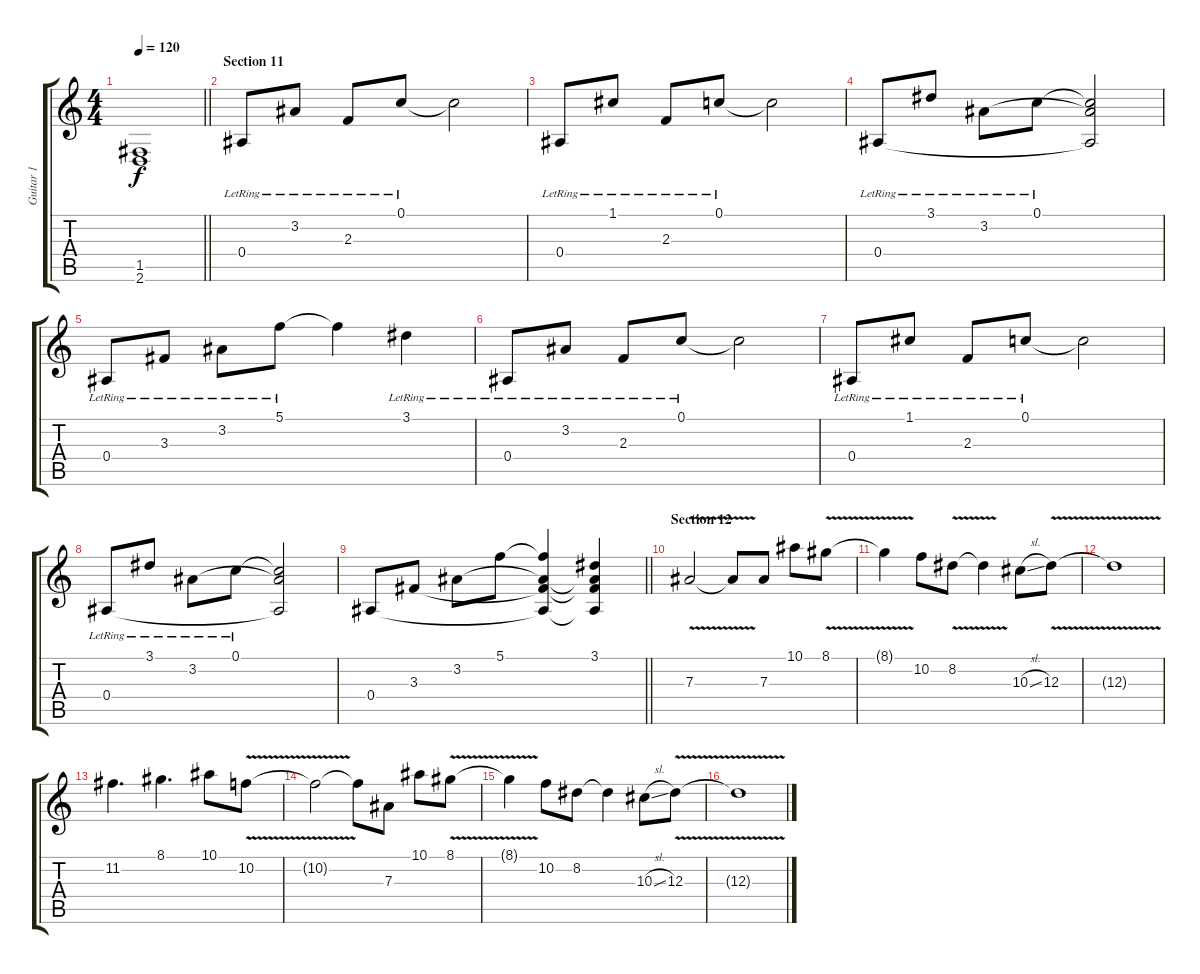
\track ("Guitar 1" "Guitar 1") {instrument distortionguitar}
\staff {score tabs}
\tuning (C4 G3 Eb3 Bb2 F2 C2) {hide}
\ts (4 4)
\tempo 120
\clef g2
\barLineRight lightlight
\ks c
(1.5{t} 2.6{t}).1{dy f} |
\section ("" "Section 11")
0.4{lr}.8{instrument electricguitarclean} 3.2{lr}.8 2.3{lr}.8 0.1{lr}.8 0.1{t}.2 |
0.4{lr}.8 1.1{lr}.8 2.3{lr}.8 0.1{lr}.8 0.1{t}.2 |
0.4{lr}.8 3.1{lr}.8 3.2{lr}.8 0.1{lr}.8 (0.1{t} 3.2{t} 0.4{t}).2 |
0.4{lr}.8 3.3{lr}.8 3.2{lr}.8 5.1{lr}.8 5.1{t}.4 3.1{lr}.4 |
0.4{lr}.8 3.2{lr}.8 2.3{lr}.8 0.1{lr}.8 0.1{t}.2 |
0.4{lr}.8 1.1{lr}.8 2.3{lr}.8 0.1{lr}.8 0.1{t}.2 |
0.4{lr}.8 3.1{lr}.8 3.2{lr}.8 0.1{lr}.8 (0.1{t} 3.2{t} 0.4{t}).2 |
\barLineRight lightlight
0.4.8 3.3.8 3.2.8 5.1.8 (5.1{t} 3.2{t} 3.3{t} 0.4{t}).4 (3.1 3.2{t} 3.3{t} 0.4{t}).4 |
\section ("" "Section 12")
7.3{v}.2{instrument distortionguitar} 7.3{t}.8 7.3.8 10.1.8 8.1{v}.8 |
8.1{t}.4 10.2.8 8.2{v}.8 8.2{t}.4 10.3{sl}.8 12.3{v}.8 |
12.3{t}.1 |
11.2.4{d} 8.1.4{d} 10.1.8 10.2{v}.8 |
10.2{t}.2 10.2{t}.8 7.3.8 10.1.8 8.1{v}.8 |
8.1{t}.4 10.2.8 8.2.8 8.2{t}.4 10.3{sl}.8 12.3{v}.8 |
12.3{t}.1
